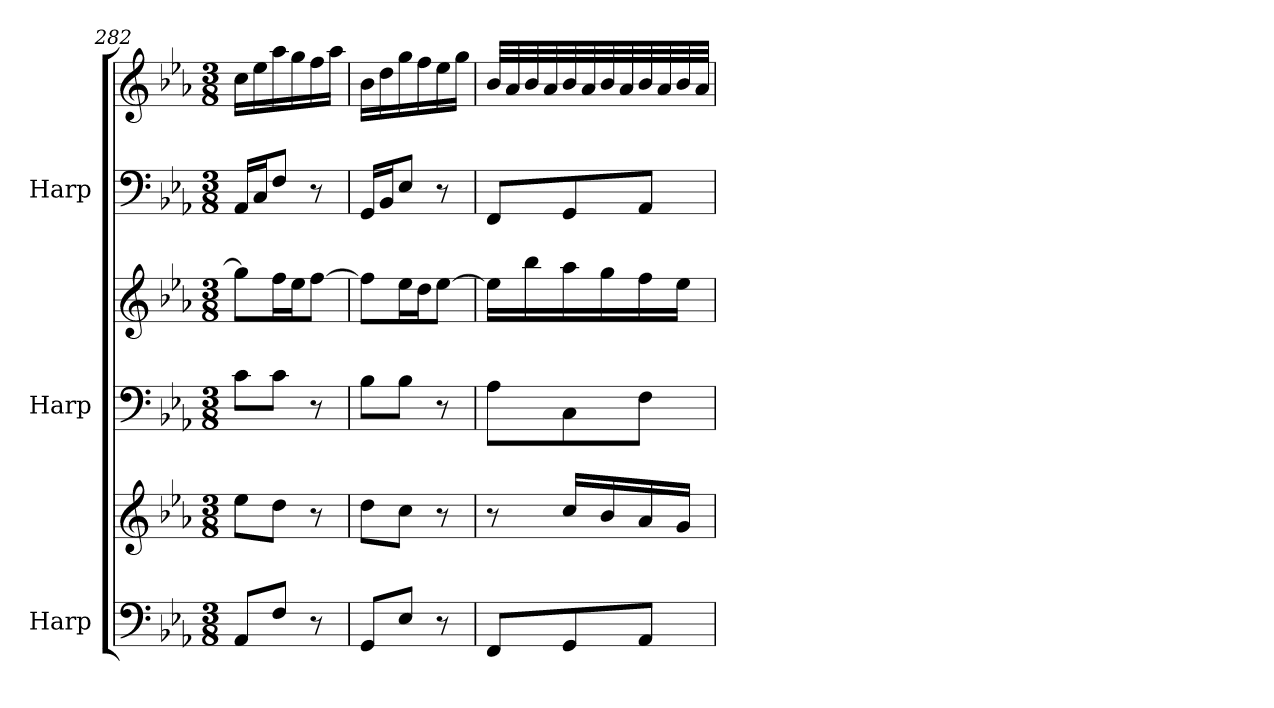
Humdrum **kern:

**kern	**kern	**kern	**kern	**kern	**kern
*part3	*part3	*part2	*part2	*part1	*part1
*staff6	*staff5	*staff4	*staff3	*staff2	*staff1
*I"Harp	*	*I"Harp	*	*I"Harp	*
*I'Hp	*	*I'Hp	*	*I'Hp	*
*clefF4	*clefG2	*clefF4	*clefG2	*clefF4	*clefG2
*k[b-e-a-]	*k[b-e-a-]	*k[b-e-a-]	*k[b-e-a-]	*k[b-e-a-]	*k[b-e-a-]
*M3/8	*M3/8	*M3/8	*M3/8	*M3/8	*M3/8
=282	=282	=282	=282	=282	=282
8AA-/L	8ee-\L	8c\L	8gg\L]	16AA-/LL	16cc\LL
.	.	.	.	16C/J	16ee-\
8F/J	8dd\J	8c\J	16ff\L	8F/J	16aa-\
.	.	.	16ee-\J	.	16gg\
8r	8r	8r	[8ff\J	8r	16ff\
.	.	.	.	.	16aa-\JJ
=283	=283	=283	=283	=283	=283
8GG/L	8dd\L	8B-\L	8ff\L]	16GG/LL	16b-\LL
.	.	.	.	16BB-/J	16dd\
8E-/J	8cc\J	8B-\J	16ee-\L	8E-/J	16gg\
.	.	.	16dd\J	.	16ff\
8r	8r	8r	[8ee-\J	8r	16ee-\
.	.	.	.	.	16gg\JJ
=284	=284	=284	=284	=284	=284
8FF/L	8r	8A-\L	16ee-\LL]	8FF/L	32b-/LLL
.	.	.	.	.	32a-/
.	.	.	16bb-\	.	32b-/
.	.	.	.	.	32a-/
8GG/	16cc/LL	8C\	16aa-\	8GG/	32b-/
.	.	.	.	.	32a-/
.	16b-/	.	16gg\	.	32b-/
.	.	.	.	.	32a-/
8AA-/J	16a-/	8F\J	16ff\	8AA-/J	32b-/
.	.	.	.	.	32a-/
.	16g/JJ	.	16ee-\JJ	.	32b-/
.	.	.	.	.	32a-/JJJ
=	=	=	=	=	=
*-	*-	*-	*-	*-	*-
